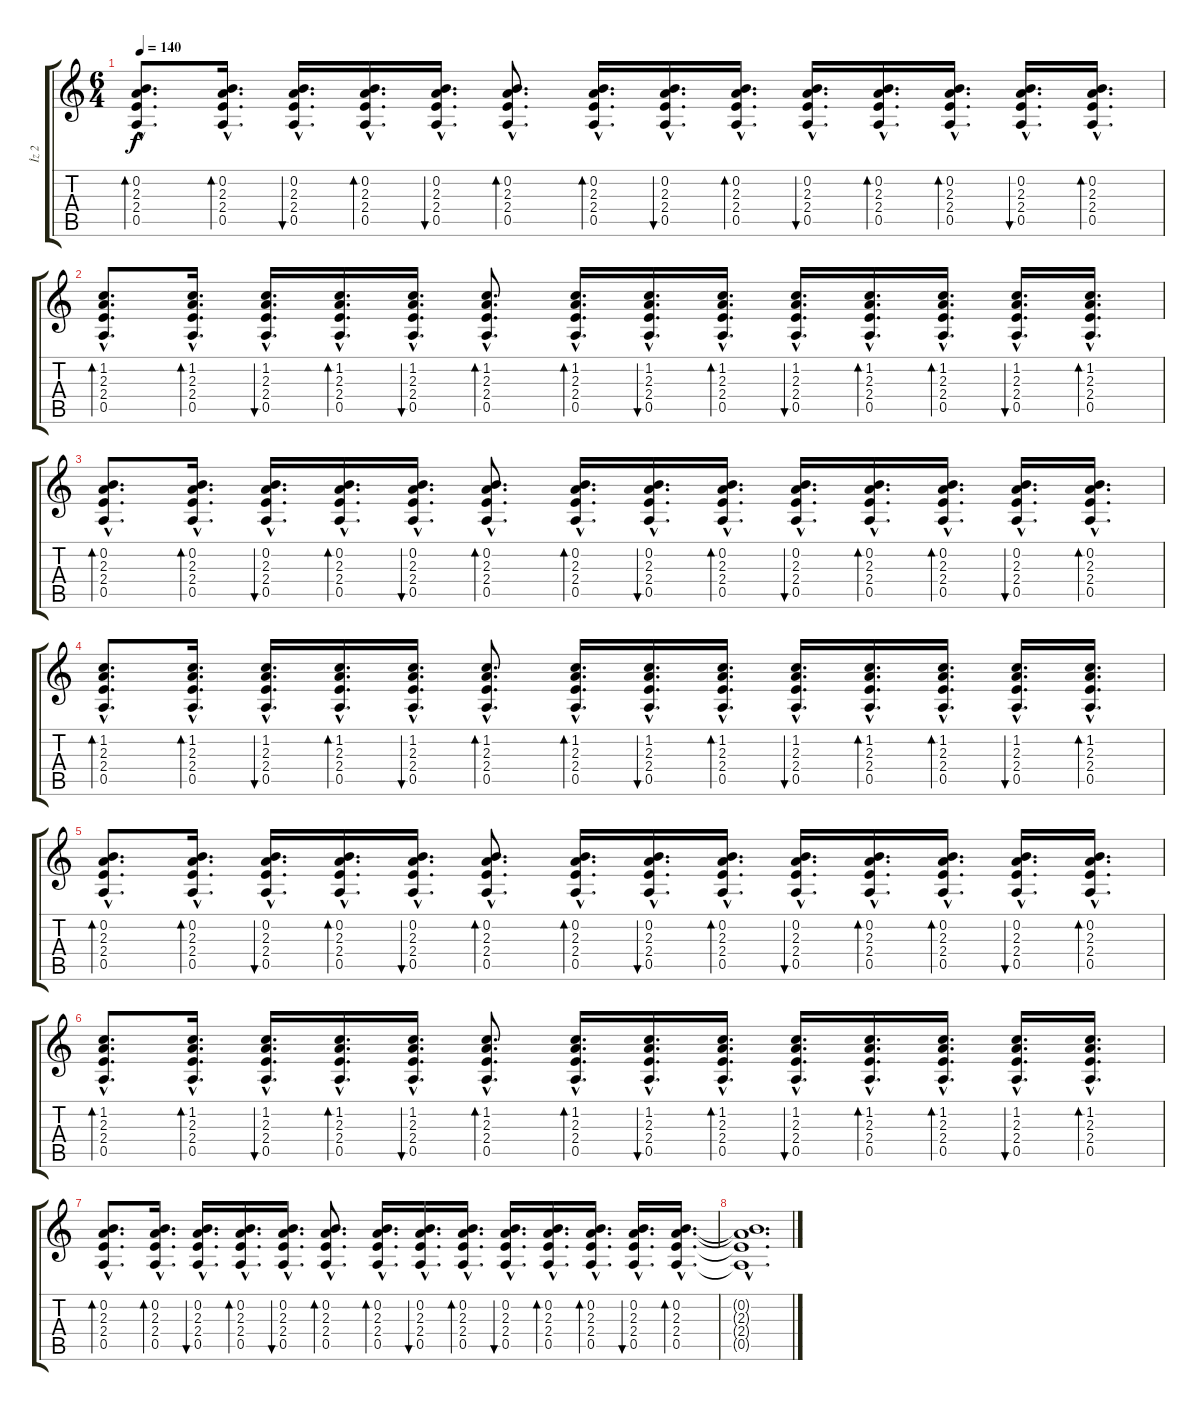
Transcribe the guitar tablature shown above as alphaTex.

\track ("İz 2" "İz 2") {instrument overdrivenguitar}
\staff {score tabs}
\tuning (E4 B3 G3 D3 A2 E2) {hide}
\ts (6 4)
\tempo 140
\clef g2
\ks c
(0.2{hac} 2.3{hac} 2.4{hac} 0.5{hac}).8{d bd 30 dy f} (0.2{hac} 2.3{hac} 2.4{hac} 0.5{hac}).16{d bd 30} (0.2{hac} 2.3{hac} 2.4{hac} 0.5{hac}).16{d bu 30} (0.2{hac} 2.3{hac} 2.4{hac} 0.5{hac}).16{d bd 30} (0.2{hac} 2.3{hac} 2.4{hac} 0.5{hac}).16{d bu 30} (0.2{hac} 2.3{hac} 2.4{hac} 0.5{hac}).8{d bd 30} (0.2{hac} 2.3{hac} 2.4{hac} 0.5{hac}).16{d bd 30} (0.2{hac} 2.3{hac} 2.4{hac} 0.5{hac}).16{d bu 30} (0.2{hac} 2.3{hac} 2.4{hac} 0.5{hac}).16{d bd 30} (0.2{hac} 2.3{hac} 2.4{hac} 0.5{hac}).16{d bu 30} (0.2{hac} 2.3{hac} 2.4{hac} 0.5{hac}).16{d bd 30} (0.2{hac} 2.3{hac} 2.4{hac} 0.5{hac}).16{d bd 30} (0.2{hac} 2.3{hac} 2.4{hac} 0.5{hac}).16{d bu 30} (0.2{hac} 2.3{hac} 2.4{hac} 0.5{hac}).16{d bd 30} |
(1.2{hac} 2.3{hac} 2.4{hac} 0.5{hac}).8{d bd 30} (1.2{hac} 2.3{hac} 2.4{hac} 0.5{hac}).16{d bd 30} (1.2{hac} 2.3{hac} 2.4{hac} 0.5{hac}).16{d bu 30} (1.2{hac} 2.3{hac} 2.4{hac} 0.5{hac}).16{d bd 30} (1.2{hac} 2.3{hac} 2.4{hac} 0.5{hac}).16{d bu 30} (1.2{hac} 2.3{hac} 2.4{hac} 0.5{hac}).8{d bd 30} (1.2{hac} 2.3{hac} 2.4{hac} 0.5{hac}).16{d bd 30} (1.2{hac} 2.3{hac} 2.4{hac} 0.5{hac}).16{d bu 30} (1.2{hac} 2.3{hac} 2.4{hac} 0.5{hac}).16{d bd 30} (1.2{hac} 2.3{hac} 2.4{hac} 0.5{hac}).16{d bu 30} (1.2{hac} 2.3{hac} 2.4{hac} 0.5{hac}).16{d bd 30} (1.2{hac} 2.3{hac} 2.4{hac} 0.5{hac}).16{d bd 30} (1.2{hac} 2.3{hac} 2.4{hac} 0.5{hac}).16{d bu 30} (1.2{hac} 2.3{hac} 2.4{hac} 0.5{hac}).16{d bd 30} |
(0.2{hac} 2.3{hac} 2.4{hac} 0.5{hac}).8{d bd 30} (0.2{hac} 2.3{hac} 2.4{hac} 0.5{hac}).16{d bd 30} (0.2{hac} 2.3{hac} 2.4{hac} 0.5{hac}).16{d bu 30} (0.2{hac} 2.3{hac} 2.4{hac} 0.5{hac}).16{d bd 30} (0.2{hac} 2.3{hac} 2.4{hac} 0.5{hac}).16{d bu 30} (0.2{hac} 2.3{hac} 2.4{hac} 0.5{hac}).8{d bd 30} (0.2{hac} 2.3{hac} 2.4{hac} 0.5{hac}).16{d bd 30} (0.2{hac} 2.3{hac} 2.4{hac} 0.5{hac}).16{d bu 30} (0.2{hac} 2.3{hac} 2.4{hac} 0.5{hac}).16{d bd 30} (0.2{hac} 2.3{hac} 2.4{hac} 0.5{hac}).16{d bu 30} (0.2{hac} 2.3{hac} 2.4{hac} 0.5{hac}).16{d bd 30} (0.2{hac} 2.3{hac} 2.4{hac} 0.5{hac}).16{d bd 30} (0.2{hac} 2.3{hac} 2.4{hac} 0.5{hac}).16{d bu 30} (0.2{hac} 2.3{hac} 2.4{hac} 0.5{hac}).16{d bd 30} |
(1.2{hac} 2.3{hac} 2.4{hac} 0.5{hac}).8{d bd 30} (1.2{hac} 2.3{hac} 2.4{hac} 0.5{hac}).16{d bd 30} (1.2{hac} 2.3{hac} 2.4{hac} 0.5{hac}).16{d bu 30} (1.2{hac} 2.3{hac} 2.4{hac} 0.5{hac}).16{d bd 30} (1.2{hac} 2.3{hac} 2.4{hac} 0.5{hac}).16{d bu 30} (1.2{hac} 2.3{hac} 2.4{hac} 0.5{hac}).8{d bd 30} (1.2{hac} 2.3{hac} 2.4{hac} 0.5{hac}).16{d bd 30} (1.2{hac} 2.3{hac} 2.4{hac} 0.5{hac}).16{d bu 30} (1.2{hac} 2.3{hac} 2.4{hac} 0.5{hac}).16{d bd 30} (1.2{hac} 2.3{hac} 2.4{hac} 0.5{hac}).16{d bu 30} (1.2{hac} 2.3{hac} 2.4{hac} 0.5{hac}).16{d bd 30} (1.2{hac} 2.3{hac} 2.4{hac} 0.5{hac}).16{d bd 30} (1.2{hac} 2.3{hac} 2.4{hac} 0.5{hac}).16{d bu 30} (1.2{hac} 2.3{hac} 2.4{hac} 0.5{hac}).16{d bd 30} |
(0.2{hac} 2.3{hac} 2.4{hac} 0.5{hac}).8{d bd 30} (0.2{hac} 2.3{hac} 2.4{hac} 0.5{hac}).16{d bd 30} (0.2{hac} 2.3{hac} 2.4{hac} 0.5{hac}).16{d bu 30} (0.2{hac} 2.3{hac} 2.4{hac} 0.5{hac}).16{d bd 30} (0.2{hac} 2.3{hac} 2.4{hac} 0.5{hac}).16{d bu 30} (0.2{hac} 2.3{hac} 2.4{hac} 0.5{hac}).8{d bd 30} (0.2{hac} 2.3{hac} 2.4{hac} 0.5{hac}).16{d bd 30} (0.2{hac} 2.3{hac} 2.4{hac} 0.5{hac}).16{d bu 30} (0.2{hac} 2.3{hac} 2.4{hac} 0.5{hac}).16{d bd 30} (0.2{hac} 2.3{hac} 2.4{hac} 0.5{hac}).16{d bu 30} (0.2{hac} 2.3{hac} 2.4{hac} 0.5{hac}).16{d bd 30} (0.2{hac} 2.3{hac} 2.4{hac} 0.5{hac}).16{d bd 30} (0.2{hac} 2.3{hac} 2.4{hac} 0.5{hac}).16{d bu 30} (0.2{hac} 2.3{hac} 2.4{hac} 0.5{hac}).16{d bd 30} |
(1.2{hac} 2.3{hac} 2.4{hac} 0.5{hac}).8{d bd 30} (1.2{hac} 2.3{hac} 2.4{hac} 0.5{hac}).16{d bd 30} (1.2{hac} 2.3{hac} 2.4{hac} 0.5{hac}).16{d bu 30} (1.2{hac} 2.3{hac} 2.4{hac} 0.5{hac}).16{d bd 30} (1.2{hac} 2.3{hac} 2.4{hac} 0.5{hac}).16{d bu 30} (1.2{hac} 2.3{hac} 2.4{hac} 0.5{hac}).8{d bd 30} (1.2{hac} 2.3{hac} 2.4{hac} 0.5{hac}).16{d bd 30} (1.2{hac} 2.3{hac} 2.4{hac} 0.5{hac}).16{d bu 30} (1.2{hac} 2.3{hac} 2.4{hac} 0.5{hac}).16{d bd 30} (1.2{hac} 2.3{hac} 2.4{hac} 0.5{hac}).16{d bu 30} (1.2{hac} 2.3{hac} 2.4{hac} 0.5{hac}).16{d bd 30} (1.2{hac} 2.3{hac} 2.4{hac} 0.5{hac}).16{d bd 30} (1.2{hac} 2.3{hac} 2.4{hac} 0.5{hac}).16{d bu 30} (1.2{hac} 2.3{hac} 2.4{hac} 0.5{hac}).16{d bd 30} |
(0.2{hac} 2.3{hac} 2.4{hac} 0.5{hac}).8{d bd 30} (0.2{hac} 2.3{hac} 2.4{hac} 0.5{hac}).16{d bd 30} (0.2{hac} 2.3{hac} 2.4{hac} 0.5{hac}).16{d bu 30} (0.2{hac} 2.3{hac} 2.4{hac} 0.5{hac}).16{d bd 30} (0.2{hac} 2.3{hac} 2.4{hac} 0.5{hac}).16{d bu 30} (0.2{hac} 2.3{hac} 2.4{hac} 0.5{hac}).8{d bd 30} (0.2{hac} 2.3{hac} 2.4{hac} 0.5{hac}).16{d bd 30} (0.2{hac} 2.3{hac} 2.4{hac} 0.5{hac}).16{d bu 30} (0.2{hac} 2.3{hac} 2.4{hac} 0.5{hac}).16{d bd 30} (0.2{hac} 2.3{hac} 2.4{hac} 0.5{hac}).16{d bu 30} (0.2{hac} 2.3{hac} 2.4{hac} 0.5{hac}).16{d bd 30} (0.2{hac} 2.3{hac} 2.4{hac} 0.5{hac}).16{d bd 30} (0.2{hac} 2.3{hac} 2.4{hac} 0.5{hac}).16{d bu 30} (0.2{hac} 2.3{hac} 2.4{hac} 0.5{hac}).16{d bd 30} |
(0.2{hac t} 2.3{hac t} 2.4{hac t} 0.5{hac t}).1{d volume 16 balance 4 instrument overdrivenguitar}
